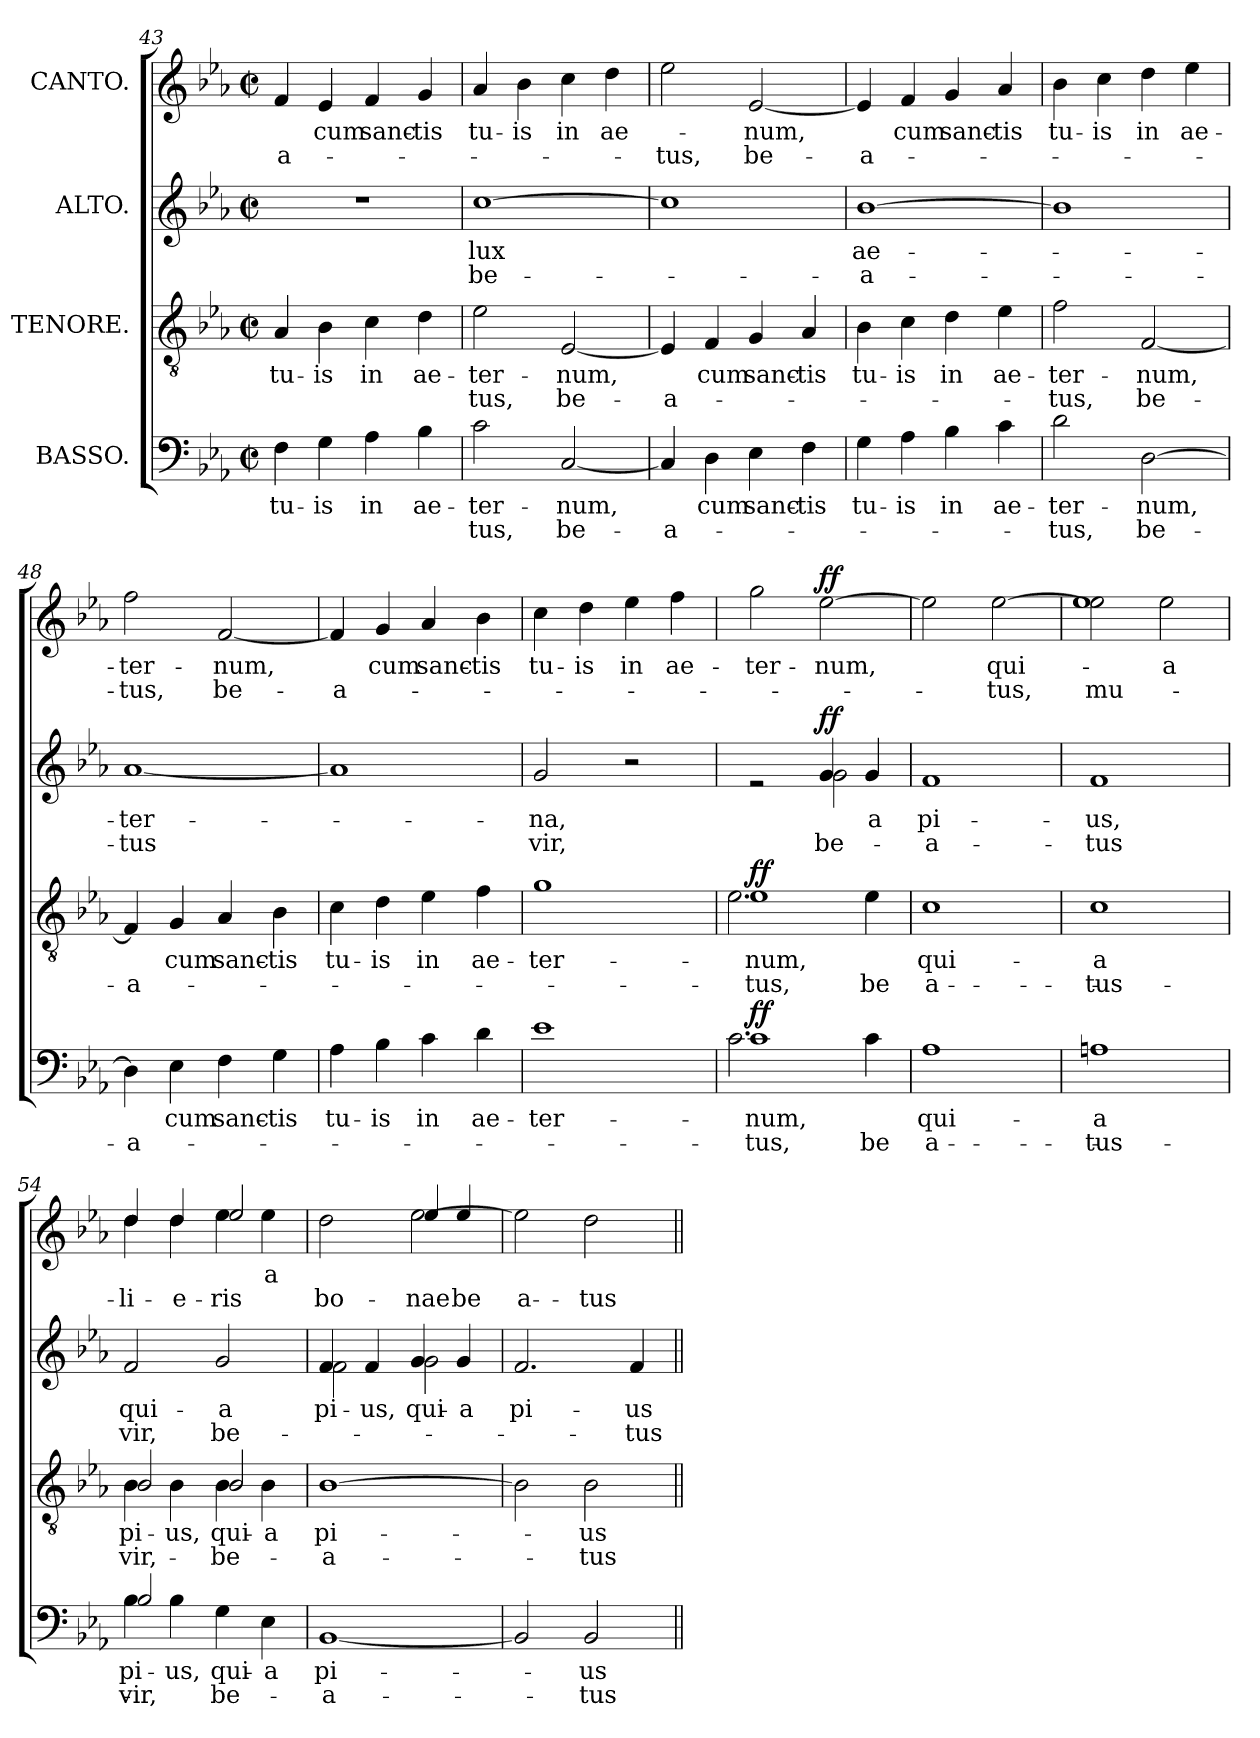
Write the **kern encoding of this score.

**kern	**text	**text	**dynam	**kern	**text	**text	**dynam	**kern	**text	**text	**dynam	**kern	**text	**text	**dynam
*part4	*part4	*part4	*part4	*part3	*part3	*part3	*part3	*part2	*part2	*part2	*part2	*part1	*part1	*part1	*part1
*staff4	*staff4	*staff4	*staff4	*staff3	*staff3	*staff3	*staff3	*staff2	*staff2	*staff2	*staff2	*staff1	*staff1	*staff1	*staff1
*I"BASSO.	*	*	*	*I"TENORE.	*	*	*	*I"ALTO.	*	*	*	*I"CANTO.	*	*	*
*clefF4	*	*	*	*clefGv2	*	*	*	*clefG2	*	*	*	*clefG2	*	*	*
*k[b-e-a-]	*	*	*	*k[b-e-a-]	*	*	*	*k[b-e-a-]	*	*	*	*k[b-e-a-]	*	*	*
*M2/2	*	*	*	*M2/2	*	*	*	*M2/2	*	*	*	*M2/2	*	*	*
*met(c|)	*	*	*	*met(c|)	*	*	*	*met(c|)	*	*	*	*met(c|)	*	*	*
=43	=43	=43	=43	=43	=43	=43	=43	=43	=43	=43	=43	=43	=43	=43	=43
!	!LO:LY:b	!	!	!	!LO:LY:b	!	!	!	!	!	!	!	!LO:LY:b	!	!
*	*	*	*	*	*	*	*	*	*	*	*	*^	*	*	*
!	!	!	!	!	!	!	!	!	!	!	!	!	!	!	!LO:LY:b	!
4F\	tu-	.	.	4A-/	tu-	.	.	1r	.	.	.	4f/	4f/yy	.	-a-	.
!	!LO:LY:b	!	!	!	!LO:LY:b	!	!	!	!	!	!	!	!	!LO:LY:b	!	!
4G\	-is	.	.	4B-\	-is	.	.	.	.	.	.	4e-/	2.ryy	cum	.	.
!	!LO:LY:b	!	!	!	!LO:LY:b	!	!	!	!	!	!	!	!	!LO:LY:b	!	!
4A-\	in	.	.	4c\	in	.	.	.	.	.	.	4f/	.	sanc-	.	.
!	!LO:LY:b	!	!	!	!LO:LY:b	!	!	!	!	!	!	!	!	!LO:LY:b	!	!
4B-\	ae-	.	.	4d\	ae-	.	.	.	.	.	.	4g/	.	-tis	.	.
*	*	*	*	*	*	*	*	*	*	*	*	*v	*v	*	*	*
!!LO:LB:g=z
=44	=44	=44	=44	=44	=44	=44	=44	=44	=44	=44	=44	=44	=44	=44	=44
!	!LO:LY:b	!LO:LY:b	!	!	!LO:LY:b	!LO:LY:b	!	!	!LO:LY:b	!LO:LY:b	!	!	!LO:LY:b	!	!
2c\	-ter-	-tus,	.	2e-\	-ter-	tus,	.	[1cc	lux	be-	.	4a-/	tu-	.	.
!	!	!	!	!	!	!	!	!	!	!	!	!	!LO:LY:b	!	!
.	.	.	.	.	.	.	.	.	.	.	.	4b-\	-is	.	.
!	!LO:LY:b	!LO:LY:b	!	!	!LO:LY:b	!LO:LY:b	!	!	!	!	!	!	!LO:LY:b	!	!
[2C/	-num,	be-	.	[2E-/	-num,	be-	.	.	.	.	.	4cc\	in	.	.
!	!	!	!	!	!	!	!	!	!	!	!	!	!LO:LY:b	!	!
.	.	.	.	.	.	.	.	.	.	.	.	4dd\	ae-	.	.
=45	=45	=45	=45	=45	=45	=45	=45	=45	=45	=45	=45	=45	=45	=45	=45
!	!	!LO:LY:b	!	!	!	!LO:LY:b	!	!	!	!	!	!	!LO:LY:b	!	!
*	*	*	*	*	*	*	*	*	*	*	*	*^	*	*	*
!	!	!	!	!	!	!	!	!	!	!	!	!	!	!	!LO:LY:b	!
4C/]	.	-a-	.	4E-/]	.	-a-	.	1cc]	.	.	.	2ee-\	2ee-\yy	.	-tus,	.
!	!LO:LY:b	!	!	!	!LO:LY:b	!	!	!	!	!	!	!	!	!	!	!
4D\	cum	.	.	4F/	cum	.	.	.	.	.	.	.	.	.	.	.
!	!LO:LY:b	!	!	!	!LO:LY:b	!	!	!	!	!	!	!	!	!LO:LY:b	!LO:LY:b	!
4E-\	sanc-	.	.	4G/	sanc-	.	.	.	.	.	.	[2e-/	2ryy	-num,	be-	.
!	!LO:LY:b	!	!	!	!LO:LY:b	!	!	!	!	!	!	!	!	!	!	!
4F\	-tis	.	.	4A-/	-tis	.	.	.	.	.	.	.	.	.	.	.
*	*	*	*	*	*	*	*	*	*	*	*	*v	*v	*	*	*
=46	=46	=46	=46	=46	=46	=46	=46	=46	=46	=46	=46	=46	=46	=46	=46
!	!LO:LY:b	!	!	!	!LO:LY:b	!	!	!	!LO:LY:b	!LO:LY:b	!	!	!	!LO:LY:b	!
4G\	tu-	.	.	4B-\	tu-	.	.	[1b-	ae-	a-	.	4e-/]	.	-a-	.
!	!LO:LY:b	!	!	!	!LO:LY:b	!	!	!	!	!	!	!	!LO:LY:b	!	!
4A-\	-is	.	.	4c\	-is	.	.	.	.	.	.	4f/	cum	.	.
!	!LO:LY:b	!	!	!	!LO:LY:b	!	!	!	!	!	!	!	!LO:LY:b	!	!
4B-\	in	.	.	4d\	in	.	.	.	.	.	.	4g/	sanc-	.	.
!	!LO:LY:b	!	!	!	!LO:LY:b	!	!	!	!	!	!	!	!LO:LY:b	!	!
4c\	ae-	.	.	4e-\	ae-	.	.	.	.	.	.	4a-/	-tis	.	.
=47	=47	=47	=47	=47	=47	=47	=47	=47	=47	=47	=47	=47	=47	=47	=47
!	!LO:LY:b	!LO:LY:b	!	!	!LO:LY:b	!LO:LY:b	!	!	!	!	!	!	!LO:LY:b	!	!
2d\	-ter-	tus,	.	2f\	-ter-	tus,	.	1b-]	.	.	.	4b-\	tu-	.	.
!	!	!	!	!	!	!	!	!	!	!	!	!	!LO:LY:b	!	!
.	.	.	.	.	.	.	.	.	.	.	.	4cc\	-is	.	.
!	!LO:LY:b	!LO:LY:b	!	!	!LO:LY:b	!LO:LY:b	!	!	!	!	!	!	!LO:LY:b	!	!
[2D\	-num,	be-	.	[2F/	-num,	be-	.	.	.	.	.	4dd\	in	.	.
!	!	!	!	!	!	!	!	!	!	!	!	!	!LO:LY:b	!	!
.	.	.	.	.	.	.	.	.	.	.	.	4ee-\	ae-	.	.
=48	=48	=48	=48	=48	=48	=48	=48	=48	=48	=48	=48	=48	=48	=48	=48
!	!	!LO:LY:b	!	!	!	!LO:LY:b	!	!	!LO:LY:b	!LO:LY:b	!	!	!LO:LY:b	!LO:LY:b	!
4D\]	.	-a-	.	4F/]	.	-a-	.	[1a-	-ter-	-tus	.	2ff\	-ter-	tus,	.
!	!LO:LY:b	!	!	!	!LO:LY:b	!	!	!	!	!	!	!	!	!	!
4E-\	cum	.	.	4G/	cum	.	.	.	.	.	.	.	.	.	.
!	!LO:LY:b	!	!	!	!LO:LY:b	!	!	!	!	!	!	!	!LO:LY:b	!LO:LY:b	!
4F\	sanc-	.	.	4A-/	sanc-	.	.	.	.	.	.	[2f/	-num,	be-	.
!	!LO:LY:b	!	!	!	!LO:LY:b	!	!	!	!	!	!	!	!	!	!
4G\	-tis	.	.	4B-\	-tis	.	.	.	.	.	.	.	.	.	.
!!LO:PB:g=z
=49	=49	=49	=49	=49	=49	=49	=49	=49	=49	=49	=49	=49	=49	=49	=49
!	!LO:LY:b	!	!	!	!LO:LY:b	!	!	!	!	!	!	!	!	!LO:LY:b	!
4A-\	tu-	.	.	4c\	tu-	.	.	1a-]	.	.	.	4f/]	.	-a-	.
!	!LO:LY:b	!	!	!	!LO:LY:b	!	!	!	!	!	!	!	!LO:LY:b	!	!
4B-\	-is	.	.	4d\	-is	.	.	.	.	.	.	4g/	cum	.	.
!	!LO:LY:b	!	!	!	!LO:LY:b	!	!	!	!	!	!	!	!LO:LY:b	!	!
4c\	in	.	.	4e-\	in	.	.	.	.	.	.	4a-/	sanc-	.	.
!	!LO:LY:b	!	!	!	!LO:LY:b	!	!	!	!	!	!	!	!LO:LY:b	!	!
4d\	ae-	.	.	4f\	ae-	.	.	.	.	.	.	4b-\	-tis	.	.
=50	=50	=50	=50	=50	=50	=50	=50	=50	=50	=50	=50	=50	=50	=50	=50
!	!LO:LY:b	!	!	!	!LO:LY:b	!	!	!	!LO:LY:b	!LO:LY:b	!	!	!LO:LY:b	!	!
1e-	-ter-	.	.	1g	-ter-	.	.	2g/	-na,	vir,	.	4cc\	tu-	.	.
!	!	!	!	!	!	!	!	!	!	!	!	!	!LO:LY:b	!	!
.	.	.	.	.	.	.	.	.	.	.	.	4dd\	-is	.	.
!	!	!	!	!	!	!	!	!	!	!	!	!	!LO:LY:b	!	!
.	.	.	.	.	.	.	.	2r	.	.	.	4ee-\	in	.	.
!	!	!	!	!	!	!	!	!	!	!	!	!	!LO:LY:b	!	!
.	.	.	.	.	.	.	.	.	.	.	.	4ff\	ae-	.	.
=51	=51	=51	=51	=51	=51	=51	=51	=51	=51	=51	=51	=51	=51	=51	=51
!	!LO:LY:b	!LO:LY:b	!LO:DY:a	!	!LO:LY:b	!LO:LY:b	!LO:DY:a	!	!	!	!	!	!LO:LY:b	!	!
*^	*	*	*	*^	*	*	*	*^	*	*	*	*	*	*	*
1c	2.c!\	num,	tus,	ff	1e-	2.e-!\	num,	tus,	ff	2re	2ryy	.	.	.	2gg\	-ter-	.	.
!	!	!	!	!	!	!	!	!	!	!	!	!LO:LY:b	!	!	!	!	!	!
!	!	!	!	!	!	!	!	!	!	!	!	!	!LO:LY:b	!LO:DY:a	!	!LO:LY:b	!	!LO:DY:a
.	.	.	.	.	.	.	.	.	.	4g/	2g!\	.	be-	ff	[2ee-\	-num,	.	ff
!	!	!	!LO:LY:b	!	!	!	!	!LO:LY:b	!	!	!	!LO:LY:b	!	!	!	!	!	!
.	4c!\	.	be-	.	.	4e-!\	.	be-	.	4g/	.	-a	.	.	.	.	.	.
*	*	*	*	*	*	*	*	*	*	*v	*v	*	*	*	*	*	*	*
=52	=52	=52	=52	=52	=52	=52	=52	=52	=52	=52	=52	=52	=52	=52	=52	=52	=52
!	!	!LO:LY:b	!LO:LY:b	!	!	!	!LO:LY:b	!LO:LY:b	!	!	!LO:LY:b	!LO:LY:b	!	!	!	!	!
*v	*v	*	*	*	*	*	*	*	*	*	*	*	*	*	*	*	*
*	*	*	*	*v	*v	*	*	*	*	*	*	*	*	*	*	*
1A-	qui-	a-	.	1c	qui-	a-	.	1f	pi-	a-	.	2ee-\]	.	.	.
!	!	!	!	!	!	!	!	!	!	!	!	!	!LO:LY:b	!LO:LY:b	!
.	.	.	.	.	.	.	.	.	.	.	.	[2ee-\	qui-	tus,	.
=53	=53	=53	=53	=53	=53	=53	=53	=53	=53	=53	=53	=53	=53	=53	=53
!	!LO:LY:b	!LO:LY:b	!	!	!LO:LY:b	!LO:LY:b	!	!	!LO:LY:b	!LO:LY:b	!	!	!	!LO:LY:b	!
*	*	*	*	*	*	*	*	*	*	*	*	*^	*	*	*
1An	-a	-tus	.	1c	-a	-tus	.	1f	-us,	-tus	.	2ee-\]	1ee-!	.	mu-	.
!	!	!	!	!	!	!	!	!	!	!	!	!	!	!LO:LY:b	!	!
.	.	.	.	.	.	.	.	.	.	.	.	2ee-\	.	-a	.	.
!!LO:LB:g=z	!!
=54	=54	=54	=54	=54	=54	=54	=54	=54	=54	=54	=54	=54	=54	=54	=54	=54
!	!LO:LY:b	!LO:LY:b	!	!	!LO:LY:b	!LO:LY:b	!	!	!LO:LY:b	!LO:LY:b	!	!	!	!LO:LY:b	!	!
*^	*	*	*	*^	*	*	*	*	*	*	*	*	*	*	*	*
!	!	!	!	!	!	!	!	!	!	!	!	!	!	!	!	!	!LO:LY:b	!
4B-\	2B-/	pi-	vir,	.	4B-\	2B-!/	pi-	vir,	.	2f/	qui-	vir,	.	4dd\	4dd/	.	li-	.
!	!	!LO:LY:b	!	!	!	!	!LO:LY:b	!	!	!	!	!	!	!	!	!LO:LY:b	!	!
!	!	!	!	!	!	!	!	!	!	!	!	!	!	!	!	!	!LO:LY:b	!
4B-\	.	-us,	.	.	4B-\	.	-us,	.	.	.	.	.	.	4dd\	4dd/	.	-e-	.
!	!	!LO:LY:b	!LO:LY:b	!	!	!	!LO:LY:b	!LO:LY:b	!	!	!LO:LY:b	!LO:LY:b	!	!	!	!LO:LY:b	!	!
!	!	!	!	!	!	!	!	!	!	!	!	!	!	!	!	!	!LO:LY:b	!
4G\	2ryy	qui-	be-	.	4B-\	2B-!/	qui-	be-	.	2g/	-a	be-	.	4ee-\	2ee-!/	.	-ris	.
!	!	!LO:LY:b	!	!	!	!	!LO:LY:b	!	!	!	!	!	!	!	!	!LO:LY:b	!	!
4E-\	.	-a	.	.	4B-\	.	-a	.	.	.	.	.	.	4ee-\	.	-a	.	.
*v	*v	*	*	*	*	*	*	*	*	*	*	*	*	*	*	*	*	*
*	*	*	*	*v	*v	*	*	*	*	*	*	*	*	*	*	*	*
=55	=55	=55	=55	=55	=55	=55	=55	=55	=55	=55	=55	=55	=55	=55	=55	=55
!	!LO:LY:b	!LO:LY:b	!	!	!LO:LY:b	!LO:LY:b	!	!	!LO:LY:b	!	!	!	!	!LO:LY:b	!	!
*	*	*	*	*	*	*	*	*^	*	*	*	*	*	*	*	*
!	!	!	!	!	!	!	!	!	!	!	!	!	!	!	!	!LO:LY:b	!
[1BB-	pi-	-a-	.	[1B-	pi-	-a-	.	4f/	2f!\	pi-	.	.	2dd\	2dd\yy	.	bo-	.
!	!	!	!	!	!	!	!	!	!	!LO:LY:b	!	!	!	!	!	!	!
.	.	.	.	.	.	.	.	4f/	.	-us,	.	.	.	.	.	.	.
!	!	!	!	!	!	!	!	!	!	!LO:LY:b	!	!	!	!	!	!LO:LY:b	!
.	.	.	.	.	.	.	.	4g/	2g!\	qui-	.	.	[2ee-\	4ee-!/	.	-nae	.
!	!	!	!	!	!	!	!	!	!	!LO:LY:b	!	!	!	!	!	!LO:LY:b	!
.	.	.	.	.	.	.	.	4g/	.	-a	.	.	.	4ee-!/	.	be-	.
*	*	*	*	*	*	*	*	*v	*v	*	*	*	*	*	*	*	*
=56	=56	=56	=56	=56	=56	=56	=56	=56	=56	=56	=56	=56	=56	=56	=56	=56
!	!	!	!	!	!	!	!	!	!LO:LY:b	!	!	!	!	!	!LO:LY:b	!
2BB-/]	.	.	.	2B-\]	.	.	.	2.f/	pi-	.	.	2ee-\]	2ee-\yy	.	-a-	.
!	!LO:LY:b	!LO:LY:b	!	!	!LO:LY:b	!LO:LY:b	!	!	!	!	!	!	!	!LO:LY:b	!	!
!	!	!	!	!	!	!	!	!	!	!	!	!	!	!	!LO:LY:b	!
2BB-/	us	-tus	.	2B-\	us	-tus	.	.	.	.	.	2dd\	2dd\yy	.	-tus	.
!	!	!	!	!	!	!	!	!	!LO:LY:b	!LO:LY:b	!	!	!	!	!	!
.	.	.	.	.	.	.	.	4f/	-us	tus	.	.	.	.	.	.
*	*	*	*	*	*	*	*	*	*	*	*	*v	*v	*	*	*
=||	=||	=||	=||	=||	=||	=||	=||	=||	=||	=||	=||	=||	=||	=||	=||
*-	*-	*-	*-	*-	*-	*-	*-	*-	*-	*-	*-	*-	*-	*-	*-
